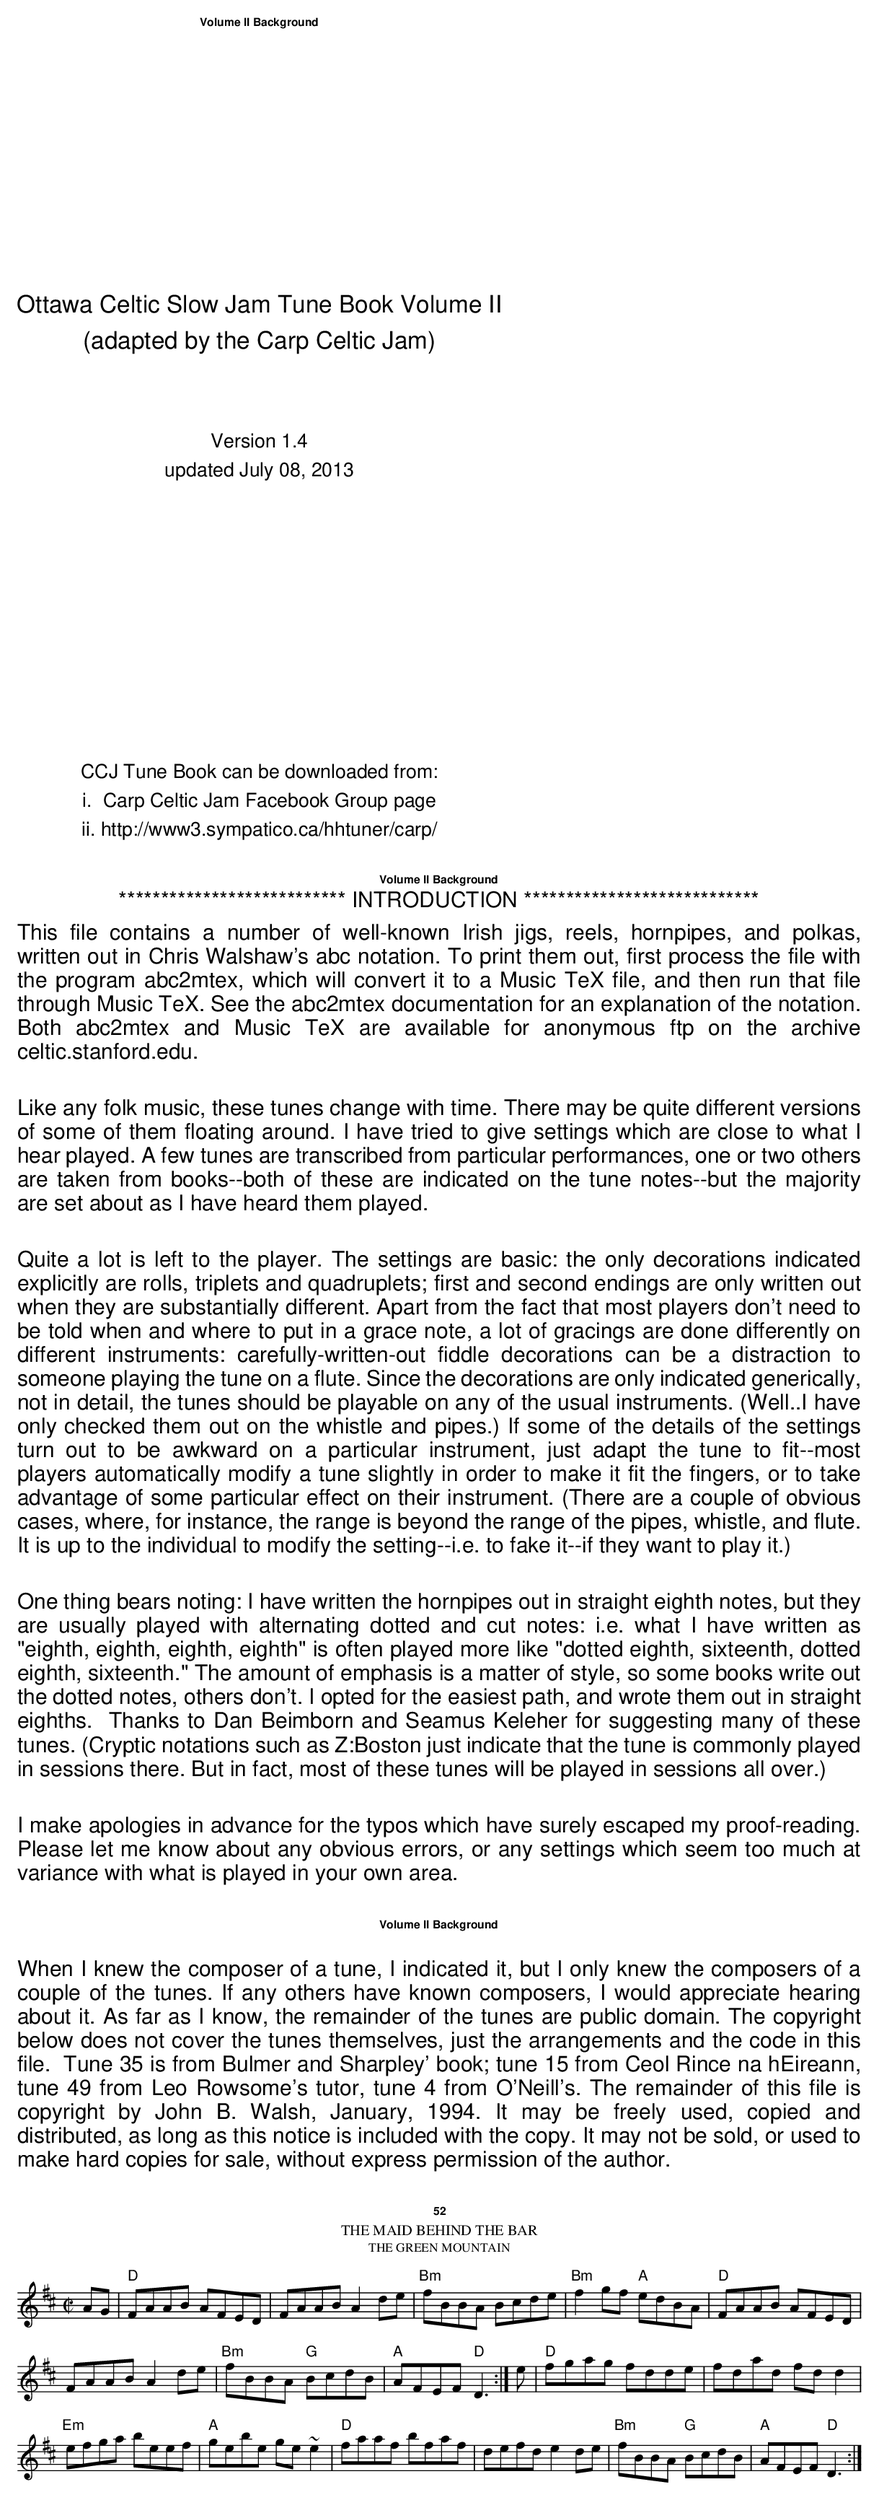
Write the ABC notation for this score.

X:1
T: The Maid Behind the Bar
T: The Green Mountain
M:C|
E:7
K:D
AG|"D"FAAB AFED|FAAB A2 de|"Bm"fBBA Bcde|"Bm"f2 gf "A"edBA|"D"FAAB AFED|
FAAB A2 de|"Bm"fBBA "G"BcdB|"A"AFEF "D"D3:| e|"D"fgag fdde|fdad fd d2|
"Em"efga beef|"A"gebe ge ~e2|"D"faaf bfaf|defd e2 de|"Bm"fBBA "G"BcdB|"A"AFEF "D"D3:|
